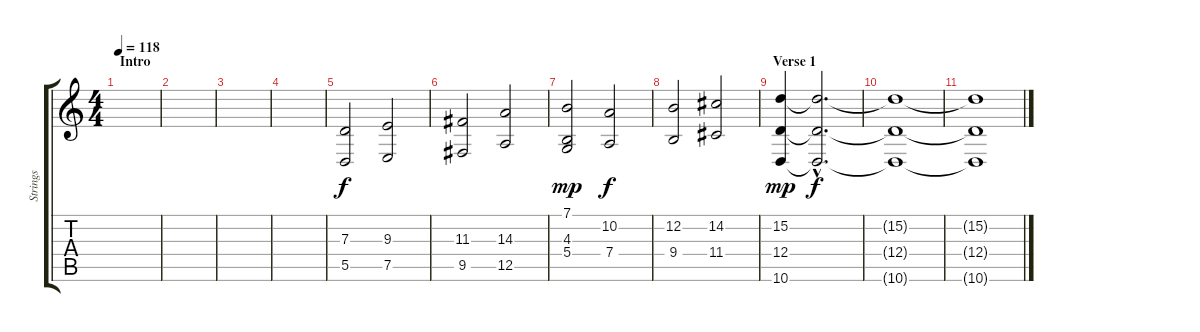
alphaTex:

\track ("Strings" "Strings") {instrument stringensemble1}
\staff {score tabs}
\tuning (E4 B3 G3 D3 A2 E2) {hide}
\ts (4 4)
\section ("" "Intro")
\tempo 118
\clef g2
\ks c
|
|
|
|
(7.3 5.5).2 (9.3 7.5).2 |
(11.3 9.5).2 (14.3 12.5).2 |
(7.1 4.3 5.4).2{dy mp} (10.2 7.4).2{dy f} |
(12.2 9.4).2 (14.2 11.4).2 |
\section ("" "Verse 1")
(15.2 12.4 10.6).4{dy mp} (15.2{hac t} 12.4{hac t} 10.6{hac t}).2{d dy f volume 2} |
(15.2{t} 12.4{t} 10.6{t}).1 |
(15.2{t} 12.4{t} 10.6{t}).1
